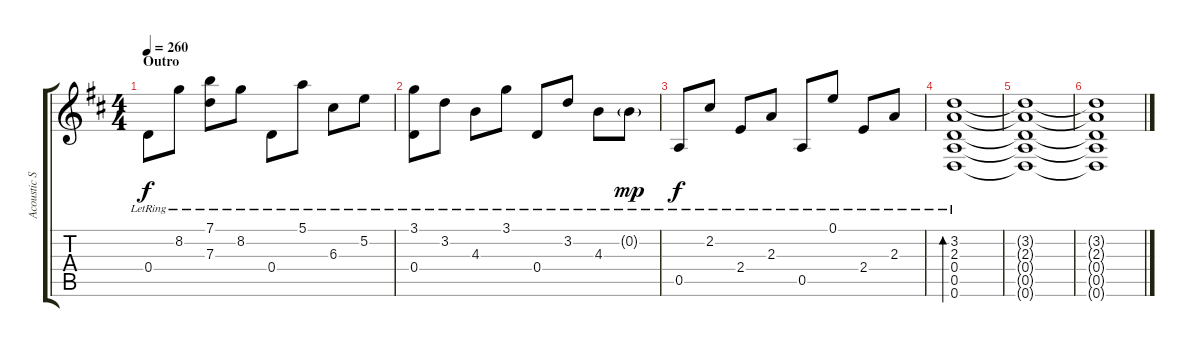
\track ("Acoustic Steel (6 String)" "Acoustic S") {instrument acousticguitarsteel}
\staff {score tabs}
\tuning (E4 B3 G3 D3 A2 D2) {hide}
\ts (4 4)
\section ("" "Outro")
\tempo 260
\clef g2
\ks d
0.4{lr}.8{dy f} 8.2{lr}.8 (7.1{lr} 7.3{lr}).8 8.2{lr}.8 0.4{lr}.8 5.1{lr}.8 6.3{lr}.8 5.2{lr}.8 |
(3.1{lr} 0.4{lr}).8 3.2{lr}.8 4.3{lr}.8 3.1{lr}.8 0.4{lr}.8 3.2{lr}.8 4.3{lr}.8 0.2{g lr}.8{dy mp} |
0.5{lr}.8{dy f} 2.2{lr}.8 2.4{lr}.8 2.3{lr}.8 0.5{lr}.8 0.1{lr}.8 2.4{lr}.8 2.3{lr}.8 |
(3.2{lr} 2.3{lr} 0.4{lr} 0.5{lr} 0.6{lr}).1{bd 30} |
(3.2{t} 2.3{t} 0.4{t} 0.5{t} 0.6{t}).1 |
(3.2{t} 2.3{t} 0.4{t} 0.5{t} 0.6{t}).1
